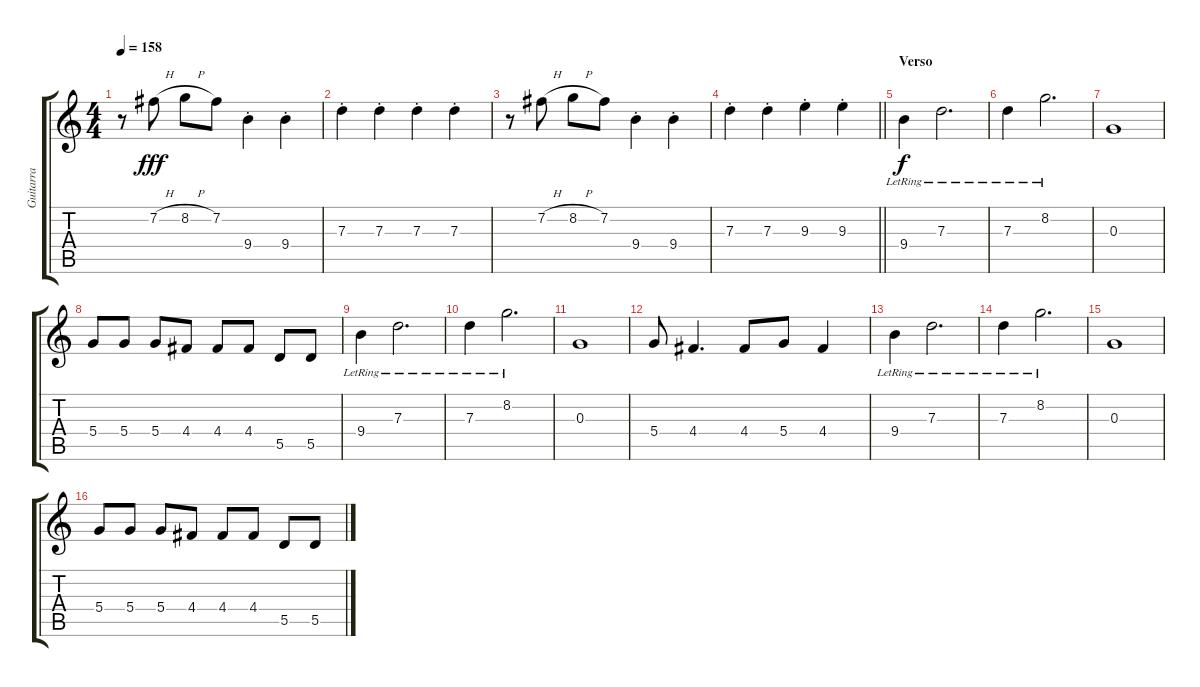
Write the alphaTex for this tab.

\track ("Guitarra" "Guitarra") {instrument distortionguitar}
\staff {score tabs}
\tuning (E4 B3 G3 D3 A2 E2) {hide}
\ts (4 4)
\tempo 158
\clef g2
\ks c
r.8{dy fff} 7.2{h}.8 8.2{h}.8 7.2.8 9.4{st}.4 9.4{st}.4 |
7.3{st}.4 7.3{st}.4 7.3{st}.4 7.3{st}.4 |
r.8 7.2{h}.8 8.2{h}.8 7.2.8 9.4{st}.4 9.4{st}.4 |
\barLineRight lightlight
7.3{st}.4 7.3{st}.4 9.3{st}.4 9.3{st}.4 |
\section ("" "Verso")
9.4{lr}.4{dy f} 7.3{lr}.2{d} |
7.3{lr}.4 8.2{lr}.2{d} |
0.3.1 |
5.4.8 5.4.8 5.4.8 4.4.8 4.4.8 4.4.8 5.5.8 5.5.8 |
9.4{lr}.4 7.3{lr}.2{d} |
7.3{lr}.4 8.2{lr}.2{d} |
0.3.1 |
5.4.8 4.4.4{d} 4.4.8 5.4.8 4.4.4 |
9.4{lr}.4 7.3{lr}.2{d} |
7.3{lr}.4 8.2{lr}.2{d} |
0.3.1 |
5.4.8 5.4.8 5.4.8 4.4.8 4.4.8 4.4.8 5.5.8 5.5.8
